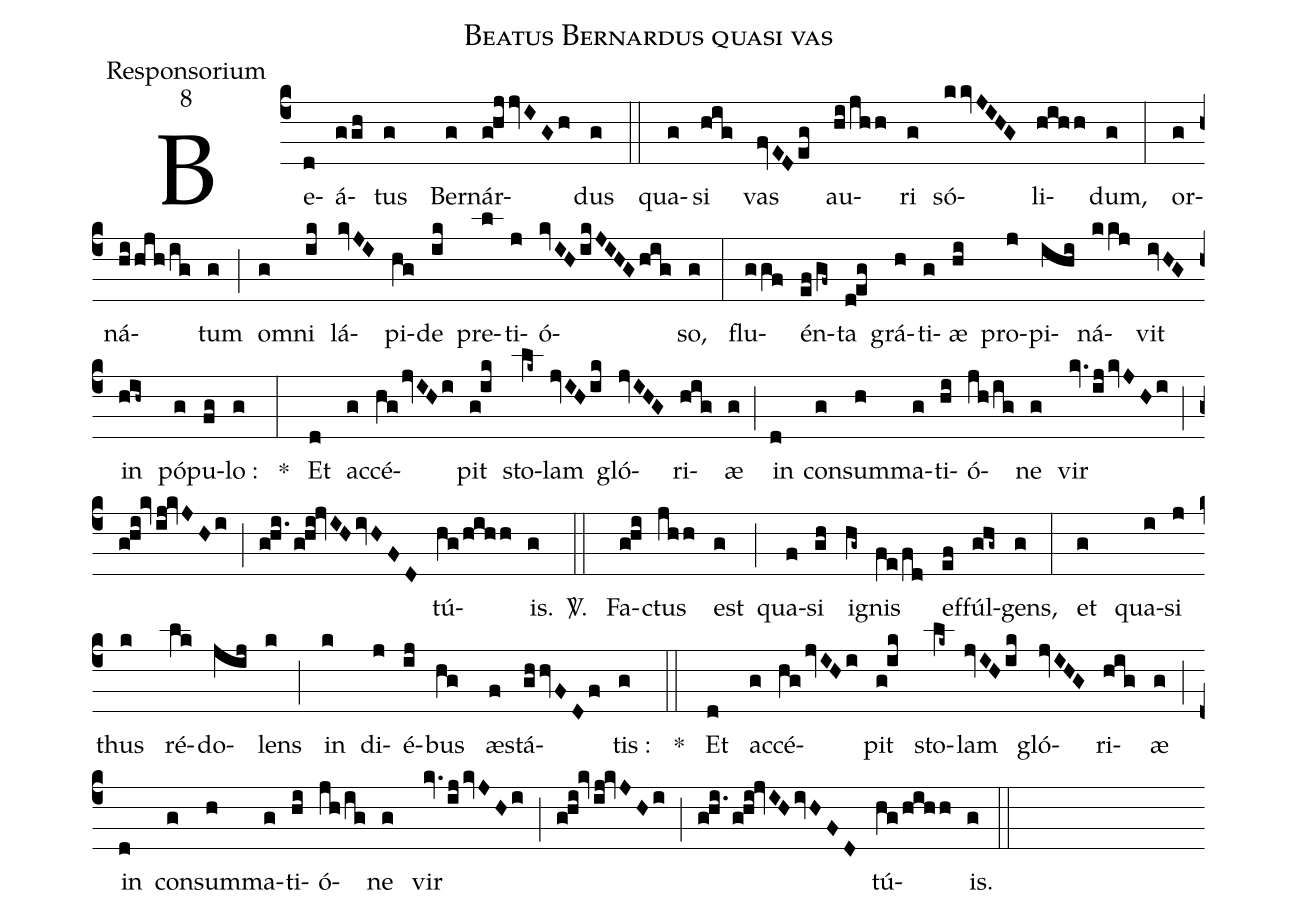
name:Beatus Bernardus quasi vas;
office-part:Responsorium;
mode:8;
%%
(c4)Be(d)á(ggh)tus (g) Ber(g)nár(ghjjvIGh)dus (g) (::) qua(g)si(hig) vas (fvED/eg) au(hi/jhh)ri(g) só(kkvJIHG)li(hihh)dum, (g) (:)
or(g)ná(hi/hjh/ig)tum(g) (;)
om(g)ni(ik) lá(kvJI)pi(hg)de(ik) pre(l)ti(j)ó(kvIH/ikJIHGhig)so, (g) (:)
flu(ggf)én(ef/gf~)ta(deg) grá(h)ti(g)æ(hi) pro(j)pi(ihi)ná(kkj)vit(ivHG) in (hih~) pó(g)pu(fg)lo : (g) * (:)
Et (d) ac(g)cé(hg/jvIHi)pit (g!ik) sto(lk~)lam(jvIH/ik) gló(jvIHG)ri(hig)æ(g) (;)
in(d) con(g)sum(h)ma(g)ti(hi)ó(jh/ig)ne (g) vir(kv./ijkvJHi) (;) (ghi!kv/ij!kvJHi) (;) (ghi.ghi!jvIHivHFD) tú(hg/hihh)is.(g)
<sp>V/</sp>. (::) Fa(ghi)ctus(jhh) est(g) (;) qua(f)si(gh) i(hg~)gnis (fe/fd) ef(ef)fúl(ghg~)gens, (g) (:)
et (g) qua(i)si (j) thus (k) ré(lk)do(jij)lens (k) (;)
in(k) di(j)é(ij)bus (hg) æs(f)tá(ghhvFDf)tis : (g) * (::)

Et (d) ac(g)cé(hg/jvIHi)pit (g!ik) sto(lk~)lam(jvIH/ik) gló(jvIHG)ri(hig)æ(g) (;)
in(d) con(g)sum(h)ma(g)ti(hi)ó(jh/ig)ne (g) vir(kv./ijkvJHi) (;) (ghi!kv/ij!kvJHi) (;) (ghi.ghi!jvIHivHFD) tú(hg/hihh)is.(g) (::)
